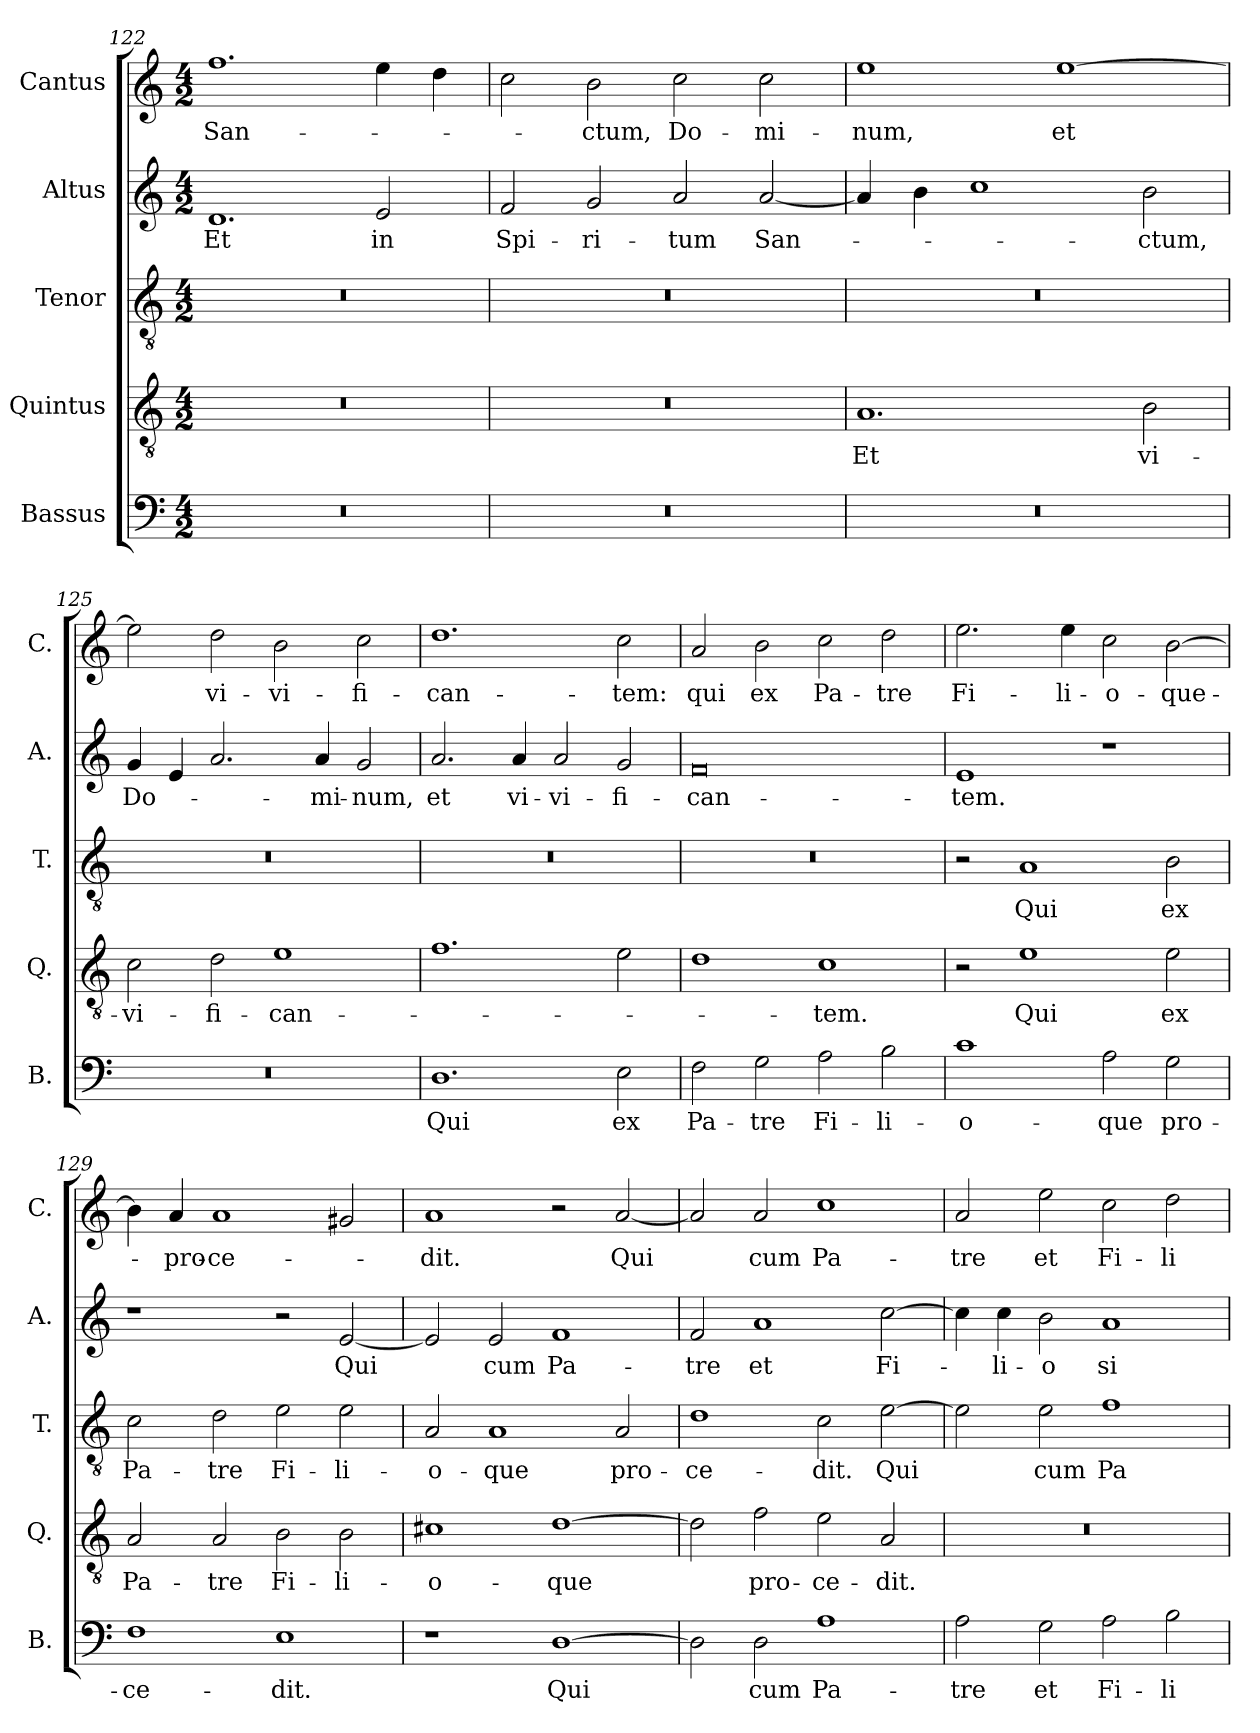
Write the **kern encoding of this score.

**kern	**text	**kern	**text	**kern	**text	**kern	**text	**kern	**text
*part5	*part5	*part4	*part4	*part3	*part3	*part2	*part2	*part1	*part1
*staff5	*staff5	*staff4	*staff4	*staff3	*staff3	*staff2	*staff2	*staff1	*staff1
*I"Bassus	*	*I"Quintus	*	*I"Tenor	*	*I"Altus	*	*I"Cantus	*
*I'B.	*	*I'Q.	*	*I'T.	*	*I'A.	*	*I'C.	*
*clefF4	*	*clefGv2	*	*clefGv2	*	*clefG2	*	*clefG2	*
*	*	*ITrd7c12	*	*ITrd7c12	*	*	*	*	*
*k[]	*	*k[]	*	*k[]	*	*k[]	*	*k[]	*
*C:	*	*C:	*	*C:	*	*C:	*	*C:	*
*M4/2	*	*M4/2	*	*M4/2	*	*M4/2	*	*M4/2	*
=122	=122	=122	=122	=122	=122	=122	=122	=122	=122
0r	.	0r	.	0r	.	1.d/	Et	1.ff\	San-
.	.	.	.	.	.	2e/	in	4ee\	.
.	.	.	.	.	.	.	.	4dd\	.
=123	=123	=123	=123	=123	=123	=123	=123	=123	=123
0r	.	0r	.	0r	.	2f/	Spi-	2cc\	.
.	.	.	.	.	.	2g/	-ri-	2b\	-ctum,
.	.	.	.	.	.	2a/	-tum	2cc\	Do-
.	.	.	.	.	.	[2a/	San-	2cc\	-mi-
=124	=124	=124	=124	=124	=124	=124	=124	=124	=124
0r	.	1.AA/	Et	0r	.	4a/]	.	1ee\	-num,
.	.	.	.	.	.	4b\	.	.	.
.	.	.	.	.	.	1cc\	.	.	.
.	.	.	.	.	.	.	.	[1ee\	et
.	.	2BB\	vi-	.	.	2b\	-ctum,	.	.
=125	=125	=125	=125	=125	=125	=125	=125	=125	=125
0r	.	2C\	-vi-	0r	.	4g/	Do-	2ee\]	.
.	.	.	.	.	.	4e/	.	.	.
.	.	2D\	-fi-	.	.	2.a/	.	2dd\	vi-
.	.	1E\	-can-	.	.	.	.	2b\	-vi-
.	.	.	.	.	.	4a/	-mi-	.	.
.	.	.	.	.	.	2g/	-num,	2cc\	-fi-
=126	=126	=126	=126	=126	=126	=126	=126	=126	=126
1.D\	Qui	1.F\	.	0r	.	2.a/	et	1.dd\	-can-
.	.	.	.	.	.	4a/	vi-	.	.
.	.	.	.	.	.	2a/	-vi-	.	.
2E\	ex	2E\	.	.	.	2g/	-fi-	2cc\	-tem:
=127	=127	=127	=127	=127	=127	=127	=127	=127	=127
2F\	Pa-	1D\	.	0r	.	0f/	-can-	2a/	qui
2G\	-tre	.	.	.	.	.	.	2b\	ex
2A\	Fi-	1C\	-tem.	.	.	.	.	2cc\	Pa-
2B\	-li-	.	.	.	.	.	.	2dd\	-tre
=128	=128	=128	=128	=128	=128	=128	=128	=128	=128
1c\	-o-	2r	.	2r	.	1e/	-tem.	2.ee\	Fi-
.	.	1E\	Qui	1AA/	Qui	.	.	.	.
.	.	.	.	.	.	.	.	4ee\	-li-
2A\	-que	.	.	.	.	1r	.	2cc\	-o-
2G\	pro-	2E\	ex	2BB\	ex	.	.	[2b\	-que-
=129	=129	=129	=129	=129	=129	=129	=129	=129	=129
1F\	-ce-	2AA/	Pa-	2C\	Pa-	1r	.	4b\]	.
.	.	.	.	.	.	.	.	4a/	-pro-
.	.	2AA/	-tre	2D\	-tre	.	.	1a/	-ce-
1E\	-dit.	2BB\	Fi-	2E\	Fi-	2r	.	.	.
.	.	2BB\	-li-	2E\	-li-	[2e/	Qui	2g#/	.
=130	=130	=130	=130	=130	=130	=130	=130	=130	=130
1r	.	1C#X\	-o-	2AA/	-o-	2e/]	.	1a/	-dit.
.	.	.	.	1AA/	-que	2e/	cum	.	.
[1D\	Qui	[1D\	-que	.	.	1f/	Pa-	2r	.
.	.	.	.	2AA/	pro-	.	.	[2a/	Qui
=131	=131	=131	=131	=131	=131	=131	=131	=131	=131
2D\]	.	2D\]	.	1D\	-ce-	2f/	-tre	2a/]	.
2D\	cum	2F\	pro-	.	.	1a/	et	2a/	cum
1A\	Pa-	2E\	-ce-	2C\	-dit.	.	.	1cc\	Pa-
.	.	2AA/	-dit.	[2E\	Qui	[2cc\	Fi-	.	.
=132	=132	=132	=132	=132	=132	=132	=132	=132	=132
2A\	-tre	0r	.	2E\]	.	4cc\]	.	2a/	-tre
.	.	.	.	.	.	4cc\	-li-	.	.
2G\	et	.	.	2E\	cum	2b\	-o	2ee\	et
2A\	Fi-	.	.	1F\	Pa-	1a/	si-	2cc\	Fi-
2B\	-li-	.	.	.	.	.	.	2dd\	-li-
=	=	=	=	=	=	=	=	=	=
*-	*-	*-	*-	*-	*-	*-	*-	*-	*-
